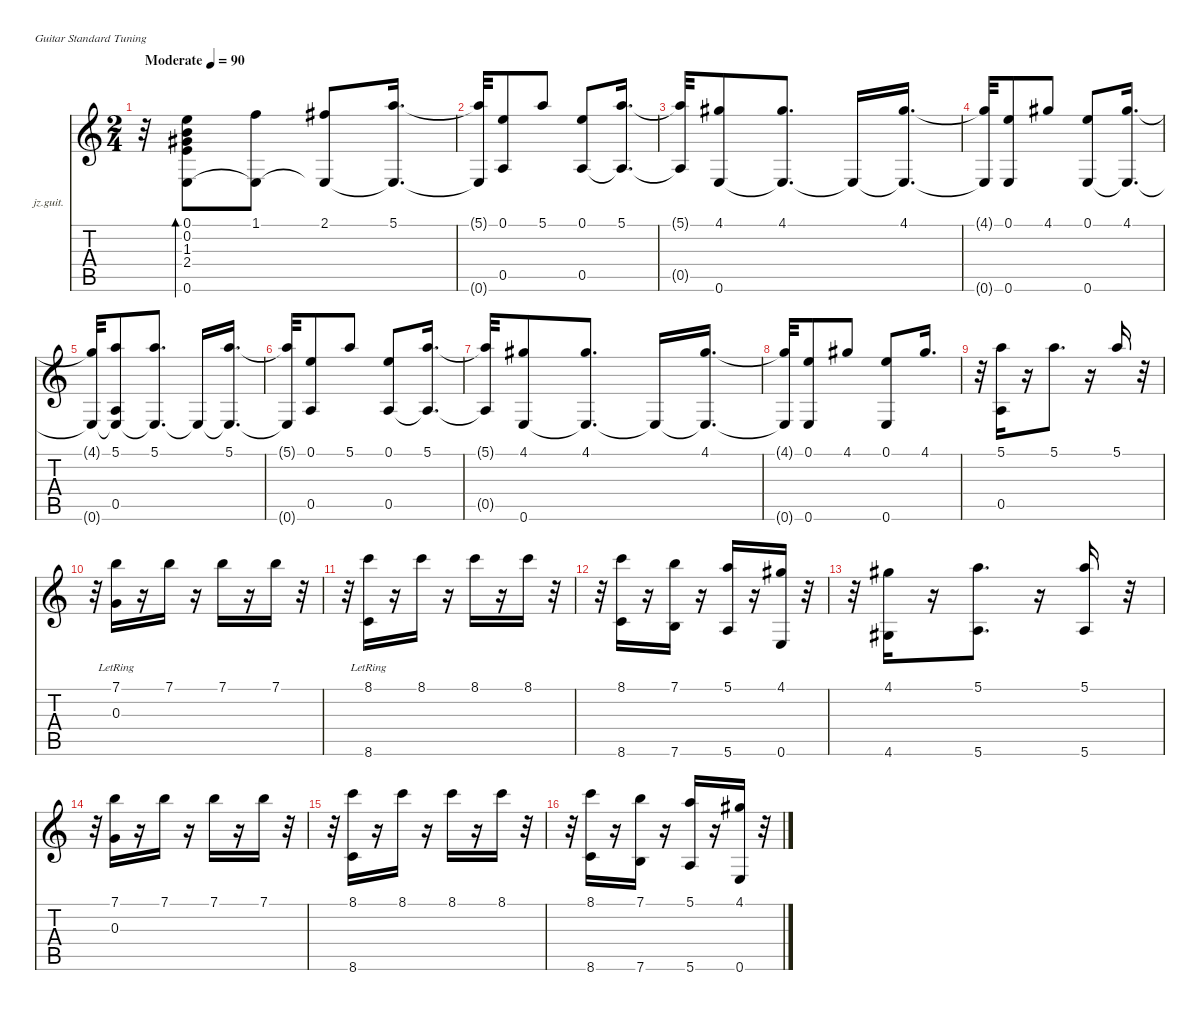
\defaultSystemsLayout 4
\hideDynamics
\bracketExtendMode nobrackets
\firstSystemTrackNameOrientation horizontal
\otherSystemsTrackNameOrientation horizontal
\track ("Гитара" "jz.guit.") {instrument electricguitarjazz}
\staff {score tabs}
\tuning (E4 B3 G3 D3 A2 E2)
\ts (2 4)
\beaming (8 2 2 2 2)
\tempo (90 "Moderate")
\clef g2
\ks c
r.32{dy f instrument electricguitarjazz beam Down} (0.1 0.2 1.3{acc #} 2.4 0.6).8{bd 480 beam Up} (1.1 0.6{t}).8{beam Up} (2.1{acc #} 0.6{t}).8{beam Up} (5.1 0.6{t}).16{d beam Up} |
(5.1{t} 0.6{t}).32{beam Up} (0.1 0.5).8{beam Up} 5.1.8{beam Up} (0.1 0.5).8{beam Up} (5.1 0.5{t}).16{d beam Up} |
(5.1{t} 0.5{t}).32{beam Up} (4.1{acc #} 0.6).8{beam Up} (4.1{acc #} 0.6{t}).8{d beam Up} 0.6{t}.16{dy mf beam Up} (4.1{acc #} 0.6{t}).16{d dy f beam Up} |
(4.1{t acc #} 0.6{t}).32{beam Up} (0.1 0.6).8{beam Up} 4.1{acc #}.8{beam Up} (0.1 0.6).8{beam Up} (4.1{acc #} 0.6{t}).16{d beam Up} |
(4.1{t acc #} 0.6{t}).32{beam Up} (5.1 0.5 0.6{t}).8{beam Up} (5.1 0.6{t}).8{d beam Up} 0.6{t}.16{dy mf beam Up} (5.1 0.6{t}).16{d dy f beam Up} |
(5.1{t} 0.6{t}).32{beam Up} (0.1 0.5).8{beam Up} 5.1.8{beam Up} (0.1 0.5).8{beam Up} (5.1 0.5{t}).16{d beam Up} |
(5.1{t} 0.5{t}).32{beam Up} (4.1{acc #} 0.6).8{beam Up} (4.1{acc #} 0.6{t}).8{d beam Up} 0.6{t}.16{dy mf beam Up} (4.1{acc #} 0.6{t}).16{d dy f beam Up} |
(4.1{t acc #} 0.6{t}).32{beam Up} (0.1 0.6).8{beam Up} 4.1{acc #}.8{beam Up} (0.1 0.6).8{beam Up} 4.1{acc #}.16{d beam Up} |
r.32{beam Down} (5.1 0.5).16{beam Up} r.16{beam Up} 5.1.8{d beam Up} r.16{beam Up} 5.1.16{beam Down} r.32{beam Down} |
r.32{beam Down} (7.1 0.3{lr}).16{beam Down} r.16{beam Down} 7.1.16{beam Down} r.16{beam Down} 7.1.16{beam Down} r.16{beam Down} 7.1.16{beam Down} r.32{beam Down} |
r.32{beam Down} (8.1 8.6{lr}).16{beam Down} r.16{beam Down} 8.1.16{beam Down} r.16{beam Down} 8.1.16{beam Down} r.16{beam Down} 8.1.16{beam Down} r.32{beam Down} |
r.32{beam Down} (8.1 8.6).16{beam Down} r.16{beam Down} (7.1 7.6).16{beam Down} r.16{beam Down} (5.1 5.6).16{beam Up} r.16{beam Up} (4.1{acc #} 0.6).16{beam Up} r.32{beam Up} |
r.32{beam Down} (4.1{acc #} 4.6{acc #}).16{beam Up} r.16{beam Up} (5.1 5.6).8{d beam Up} r.16{beam Up} (5.1 5.6).16{beam Up} r.32{beam Up} |
r.32{beam Down} (7.1 0.3).16{beam Down} r.16{beam Down} 7.1.16{beam Down} r.16{beam Down} 7.1.16{beam Down} r.16{beam Down} 7.1.16{beam Down} r.32{beam Down} |
r.32{beam Down} (8.1 8.6).16{beam Down} r.16{beam Down} 8.1.16{beam Down} r.16{beam Down} 8.1.16{beam Down} r.16{beam Down} 8.1.16{beam Down} r.32{beam Down} |
r.32{beam Down} (8.1 8.6).16{beam Down} r.16{beam Down} (7.1 7.6).16{beam Down} r.16{beam Down} (5.1 5.6).16{beam Up} r.16{beam Up} (4.1{acc #} 0.6).16{beam Up} r.32{beam Up}
